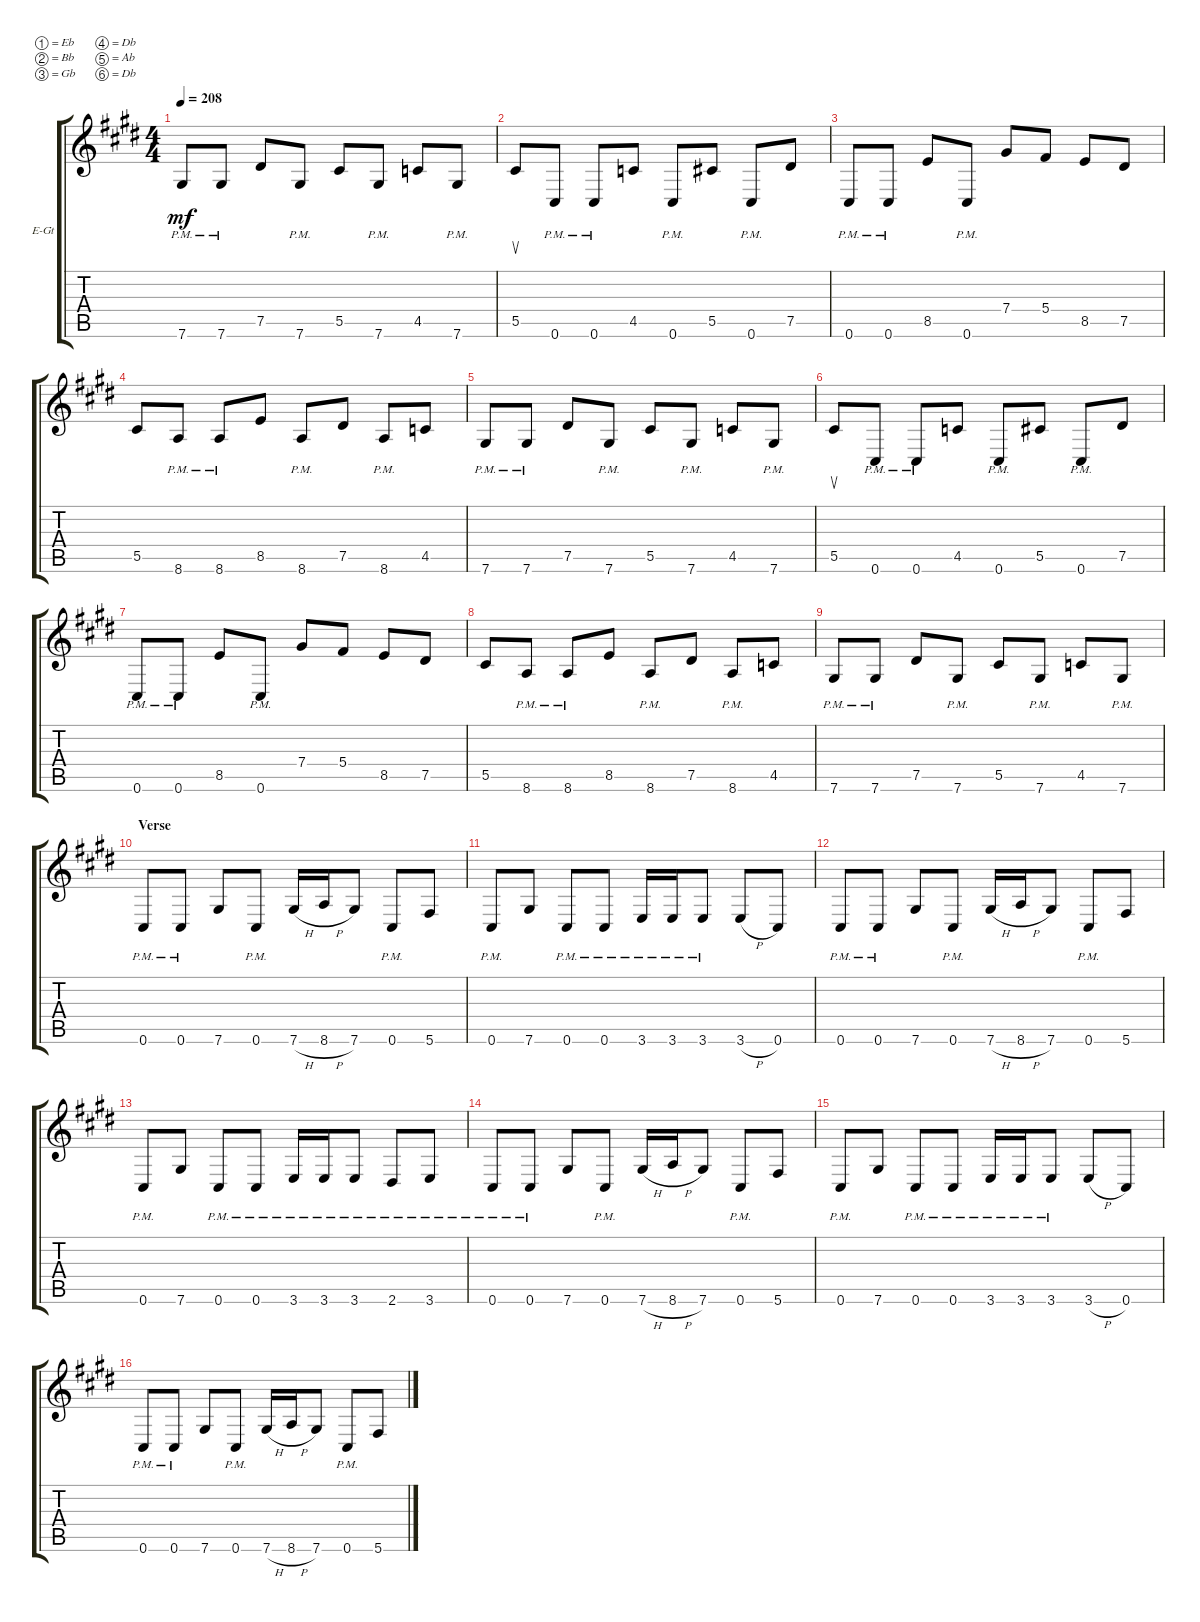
\defaultSystemsLayout 4
\bracketExtendMode groupsimilarinstruments
\firstSystemTrackNameOrientation horizontal
\otherSystemsTrackNameOrientation horizontal
\track ("Nik Davies - Guitar" "E-Gt") {instrument distortionguitar}
\staff {score tabs}
\tuning (Eb4 Bb3 Gb3 Db3 Ab2 Db2)
\ts (4 4)
\tempo 208
\clef g2
\ks c#minor
7.6{pm}.8{dy mf} 7.6{pm}.8 7.5.8 7.6{pm}.8 5.5.8 7.6{pm}.8 4.5.8 7.6{pm}.8 |
5.5.8{su} 0.6{pm}.8 0.6{pm}.8 4.5.8 0.6{pm}.8 5.5.8 0.6{pm}.8 7.5.8 |
0.6{pm}.8 0.6{pm}.8 8.5.8 0.6{pm}.8 7.4.8 5.4.8 8.5.8 7.5.8 |
5.5.8 8.6{pm}.8 8.6{pm}.8 8.5.8 8.6{pm}.8 7.5.8 8.6{pm}.8 4.5.8 |
7.6{pm}.8 7.6{pm}.8 7.5.8 7.6{pm}.8 5.5.8 7.6{pm}.8 4.5.8 7.6{pm}.8 |
5.5.8{su} 0.6{pm}.8 0.6{pm}.8 4.5.8 0.6{pm}.8 5.5.8 0.6{pm}.8 7.5.8 |
0.6{pm}.8 0.6{pm}.8 8.5.8 0.6{pm}.8 7.4.8 5.4.8 8.5.8 7.5.8 |
5.5.8 8.6{pm}.8 8.6{pm}.8 8.5.8 8.6{pm}.8 7.5.8 8.6{pm}.8 4.5.8 |
7.6{pm}.8 7.6{pm}.8 7.5.8 7.6{pm}.8 5.5.8 7.6{pm}.8 4.5.8 7.6{pm}.8 |
\section ("" "Verse")
0.6{pm}.8 0.6{pm}.8 7.6.8 0.6{pm}.8 7.6{h}.16 8.6{h}.16 7.6.8 0.6{pm}.8 5.6.8 |
0.6{pm}.8 7.6.8 0.6{pm}.8 0.6{pm}.8 3.6{pm}.16 3.6{pm}.16 3.6{pm}.8 3.6{h}.8 0.6.8 |
0.6{pm}.8 0.6{pm}.8 7.6.8 0.6{pm}.8 7.6{h}.16 8.6{h}.16 7.6.8 0.6{pm}.8 5.6.8 |
0.6{pm}.8 7.6.8 0.6{pm}.8 0.6{pm}.8 3.6{pm}.16 3.6{pm}.16 3.6{pm}.8 2.6{pm}.8 3.6{pm}.8 |
0.6{pm}.8 0.6{pm}.8 7.6.8 0.6{pm}.8 7.6{h}.16 8.6{h}.16 7.6.8 0.6{pm}.8 5.6.8 |
0.6{pm}.8 7.6.8 0.6{pm}.8 0.6{pm}.8 3.6{pm}.16 3.6{pm}.16 3.6{pm}.8 3.6{h}.8 0.6.8 |
0.6{pm}.8 0.6{pm}.8 7.6.8 0.6{pm}.8 7.6{h}.16 8.6{h}.16 7.6.8 0.6{pm}.8 5.6.8
